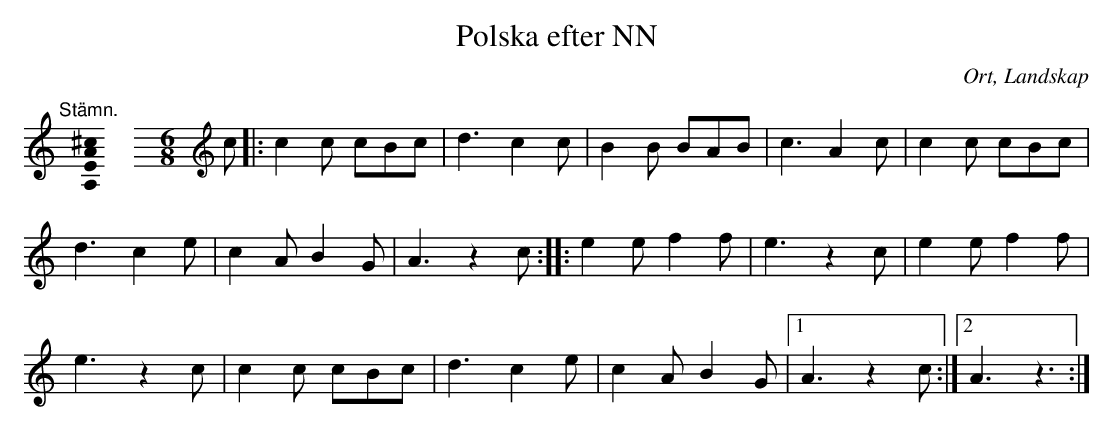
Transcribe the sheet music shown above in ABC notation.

X:1
T:Polska efter NN
O:Ort, Landskap
U:o=+open+
M:none
K:C
"@-20,30 Stämn."[A,EA^c]0 \
[M:6/8]\
[K:C clef=treble]\
c |: c2 c cBc | d3 c2 c | B2 B BAB | c3 A2 c | c2 c cBc |
d3 c2 e | c2 A B2 G | A3 z2 c :: e2 e f2 f | e3 z2 c | e2 e f2 f |
e3 z2 c | c2 c cBc | d3 c2 e | c2 A B2 G |1 A3 z2 c :|2 A3 z3 :|
